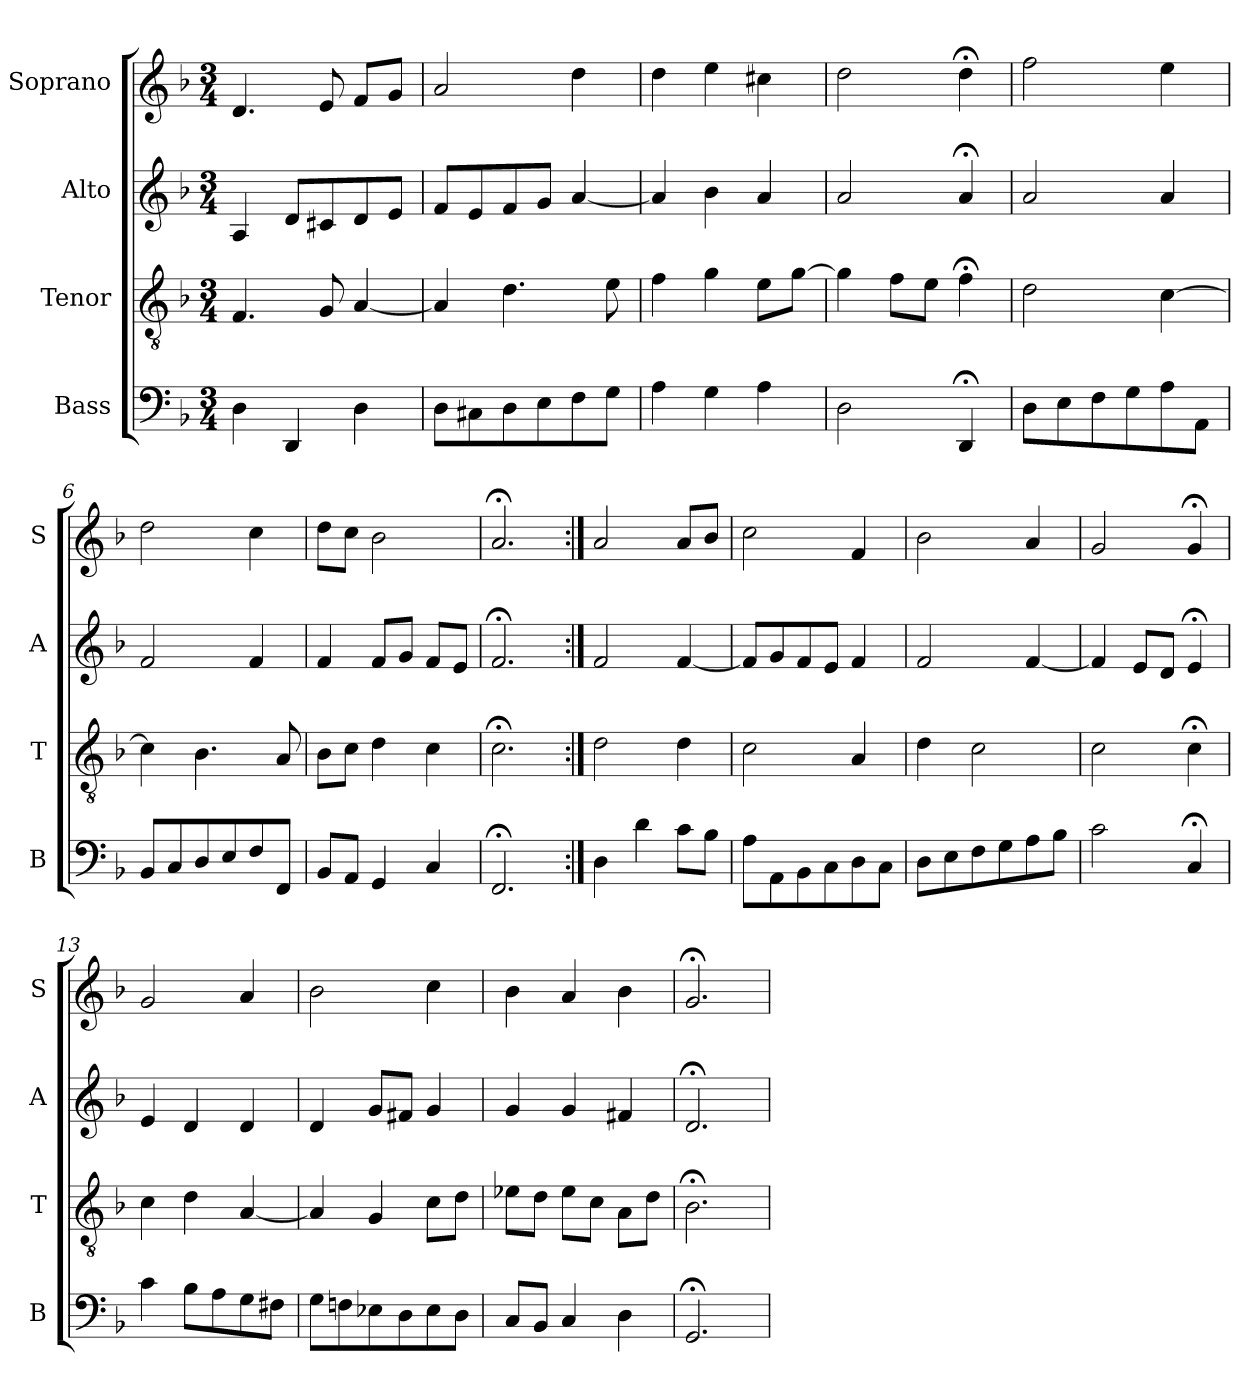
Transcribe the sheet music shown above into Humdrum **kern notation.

**kern	**kern	**kern	**kern
*part4	*part3	*part2	*part1
*staff4	*staff3	*staff2	*staff1
*I"Bass	*I"Tenor	*I"Alto	*I"Soprano
*I'B	*I'T	*I'A	*I'S
*clefF4	*clefGv2	*clefG2	*clefG2
*k[b-]	*k[b-]	*k[b-]	*k[b-]
*d:	*d:	*d:	*d:
*M3/4	*M3/4	*M3/4	*M3/4
*MM100	*MM100	*MM100	*MM100
=1	=1	=1	=1
4D	4.F	4A	4.d
4DD	.	8dL	.
.	8G	8c#X	8e
4D	[4A	8d	8fL
.	.	8eJ	8gJ
=2	=2	=2	=2
8DL	4A]	8fL	2a
8C#X	.	8e	.
8D	4.d	8f	.
8E	.	8gJ	.
8F	.	[4a	4dd
8GJ	8e	.	.
=3	=3	=3	=3
4Ai	4fi	4ai]	4ddi
4G	4g	4b-	4ee
4A	8eL	4a	4cc#X
.	[8gJ	.	.
=4	=4	=4	=4
2D	4g]	2a	2dd
.	8fL	.	.
.	8eJ	.	.
4DD;<	4f;<	4a;<	4dd;<
=5	=5	=5	=5
8DL	2d	2a	2ff
8E	.	.	.
8F	.	.	.
8G	.	.	.
8A	[4c	4a	4ee
8AAJ	.	.	.
=6	=6	=6	=6
8BB-L	4c]	2f	2dd
8C	.	.	.
8D	4.B-	.	.
8E	.	.	.
8F	.	4f	4cc
8FFJ	8A	.	.
=7	=7	=7	=7
8BB-L	8B-L	4f	8ddL
8AAJ	8cJ	.	8ccJ
4GG	4d	8fL	2b-
.	.	8gJ	.
4C	4c	8fL	.
.	.	8eJ	.
=8	=8	=8	=8
2.FF;<	2.c;<	2.f;<	2.a;<
=9:|!	=9:|!	=9:|!	=9:|!
4D	2d	2f	2a
4d	.	.	.
8cL	4d	[4f	8aL
8B-J	.	.	8b-J
=10	=10	=10	=10
8AL	2c	8fL]	2cc
8AA	.	8g	.
8BB-	.	8f	.
8C	.	8eJ	.
8D	4A	4f	4f
8CJ	.	.	.
=11	=11	=11	=11
8DL	4d	2f	2b-
8E	.	.	.
8F	2c	.	.
8G	.	.	.
8A	.	[4f	4a
8B-J	.	.	.
=12	=12	=12	=12
2c	2c	4f]	2g
.	.	8eL	.
.	.	8dJ	.
4C;<	4c;<	4e;<	4g;<
=13	=13	=13	=13
4c	4c	4e	2g
8B-L	4d	4d	.
8A	.	.	.
8G	[4A	4d	4a
8F#XJ	.	.	.
=14	=14	=14	=14
8GL	4A]	4d	2b-
8Fn	.	.	.
8E-X	4G	8gL	.
8D	.	8f#XJ	.
8E-	8cL	4g	4cc
8DJ	8dJ	.	.
=15	=15	=15	=15
8CL	8e-XL	4g	4b-
8BB-J	8dJ	.	.
4C	8e-L	4g	4a
.	8cJ	.	.
4D	8AL	4f#X	4b-
.	8dJ	.	.
=16	=16	=16	=16
2.GG;<	2.B-;<	2.d;<	2.g;<
=	=	=	=
*-	*-	*-	*-
